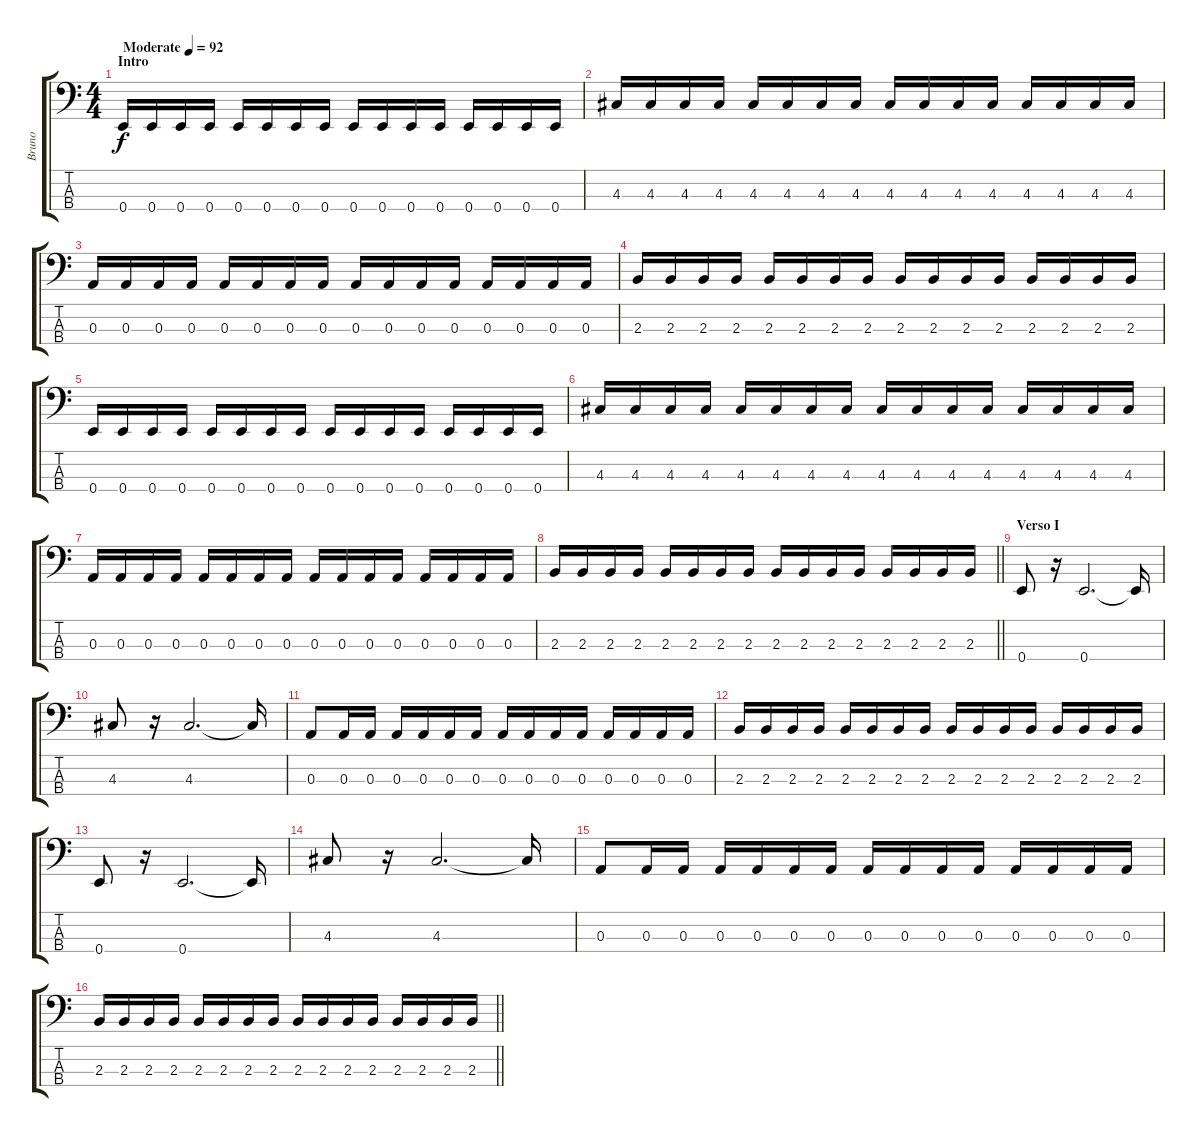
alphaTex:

\track ("Bruno" "Bruno") {instrument electricbasspick}
\staff {score tabs}
\tuning (G2 D2 A1 E1) {hide}
\ts (4 4)
\section ("" "Intro")
\tempo (92 "Moderate")
\clef f4
\ks c
0.4.16{dy f instrument electricbasspick} 0.4.16 0.4.16 0.4.16 0.4.16 0.4.16 0.4.16 0.4.16 0.4.16 0.4.16 0.4.16 0.4.16 0.4.16 0.4.16 0.4.16 0.4.16 |
4.3.16 4.3.16 4.3.16 4.3.16 4.3.16 4.3.16 4.3.16 4.3.16 4.3.16 4.3.16 4.3.16 4.3.16 4.3.16 4.3.16 4.3.16 4.3.16 |
0.3.16 0.3.16 0.3.16 0.3.16 0.3.16 0.3.16 0.3.16 0.3.16 0.3.16 0.3.16 0.3.16 0.3.16 0.3.16 0.3.16 0.3.16 0.3.16 |
2.3.16 2.3.16 2.3.16 2.3.16 2.3.16 2.3.16 2.3.16 2.3.16 2.3.16 2.3.16 2.3.16 2.3.16 2.3.16 2.3.16 2.3.16 2.3.16 |
0.4.16 0.4.16 0.4.16 0.4.16 0.4.16 0.4.16 0.4.16 0.4.16 0.4.16 0.4.16 0.4.16 0.4.16 0.4.16 0.4.16 0.4.16 0.4.16 |
4.3.16 4.3.16 4.3.16 4.3.16 4.3.16 4.3.16 4.3.16 4.3.16 4.3.16 4.3.16 4.3.16 4.3.16 4.3.16 4.3.16 4.3.16 4.3.16 |
0.3.16 0.3.16 0.3.16 0.3.16 0.3.16 0.3.16 0.3.16 0.3.16 0.3.16 0.3.16 0.3.16 0.3.16 0.3.16 0.3.16 0.3.16 0.3.16 |
\barLineRight lightlight
2.3.16 2.3.16 2.3.16 2.3.16 2.3.16 2.3.16 2.3.16 2.3.16 2.3.16 2.3.16 2.3.16 2.3.16 2.3.16 2.3.16 2.3.16 2.3.16 |
\section ("" "Verso I")
0.4.8 r.16 0.4.2{d} 0.4{t}.16 |
4.3.8 r.16 4.3.2{d} 4.3{t}.16 |
0.3.8 0.3.16 0.3.16 0.3.16 0.3.16 0.3.16 0.3.16 0.3.16 0.3.16 0.3.16 0.3.16 0.3.16 0.3.16 0.3.16 0.3.16 |
2.3.16 2.3.16 2.3.16 2.3.16 2.3.16 2.3.16 2.3.16 2.3.16 2.3.16 2.3.16 2.3.16 2.3.16 2.3.16 2.3.16 2.3.16 2.3.16 |
0.4.8 r.16 0.4.2{d} 0.4{t}.16 |
4.3.8 r.16 4.3.2{d} 4.3{t}.16 |
0.3.8 0.3.16 0.3.16 0.3.16 0.3.16 0.3.16 0.3.16 0.3.16 0.3.16 0.3.16 0.3.16 0.3.16 0.3.16 0.3.16 0.3.16 |
\barLineRight lightlight
2.3.16 2.3.16 2.3.16 2.3.16 2.3.16 2.3.16 2.3.16 2.3.16 2.3.16 2.3.16 2.3.16 2.3.16 2.3.16 2.3.16 2.3.16 2.3.16
